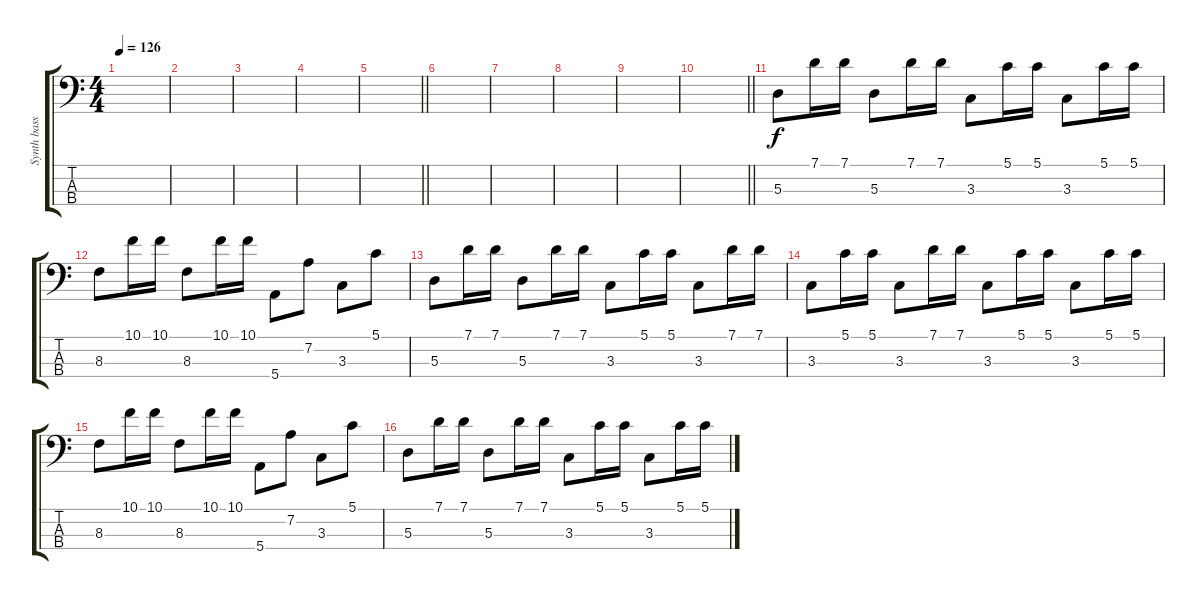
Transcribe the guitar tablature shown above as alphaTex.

\track ("Synth bass 2" "Synth bass") {instrument synthbass1}
\staff {score tabs}
\tuning (G2 D2 A1 E1) {hide}
\ts (4 4)
\tempo 126
\clef f4
\ks c
|
|
|
|
\barLineRight lightlight
|
|
|
|
|
\barLineRight lightlight
|
5.3.8 7.1.16 7.1.16 5.3.8 7.1.16 7.1.16 3.3.8 5.1.16 5.1.16 3.3.8 5.1.16 5.1.16 |
8.3.8 10.1.16 10.1.16 8.3.8 10.1.16 10.1.16 5.4.8 7.2.8 3.3.8 5.1.8 |
5.3.8 7.1.16 7.1.16 5.3.8 7.1.16 7.1.16 3.3.8 5.1.16 5.1.16 3.3.8 7.1.16 7.1.16 |
3.3.8 5.1.16 5.1.16 3.3.8 7.1.16 7.1.16 3.3.8 5.1.16 5.1.16 3.3.8 5.1.16 5.1.16 |
8.3.8 10.1.16 10.1.16 8.3.8 10.1.16 10.1.16 5.4.8 7.2.8 3.3.8 5.1.8 |
5.3.8 7.1.16 7.1.16 5.3.8 7.1.16 7.1.16 3.3.8 5.1.16 5.1.16 3.3.8 5.1.16 5.1.16
